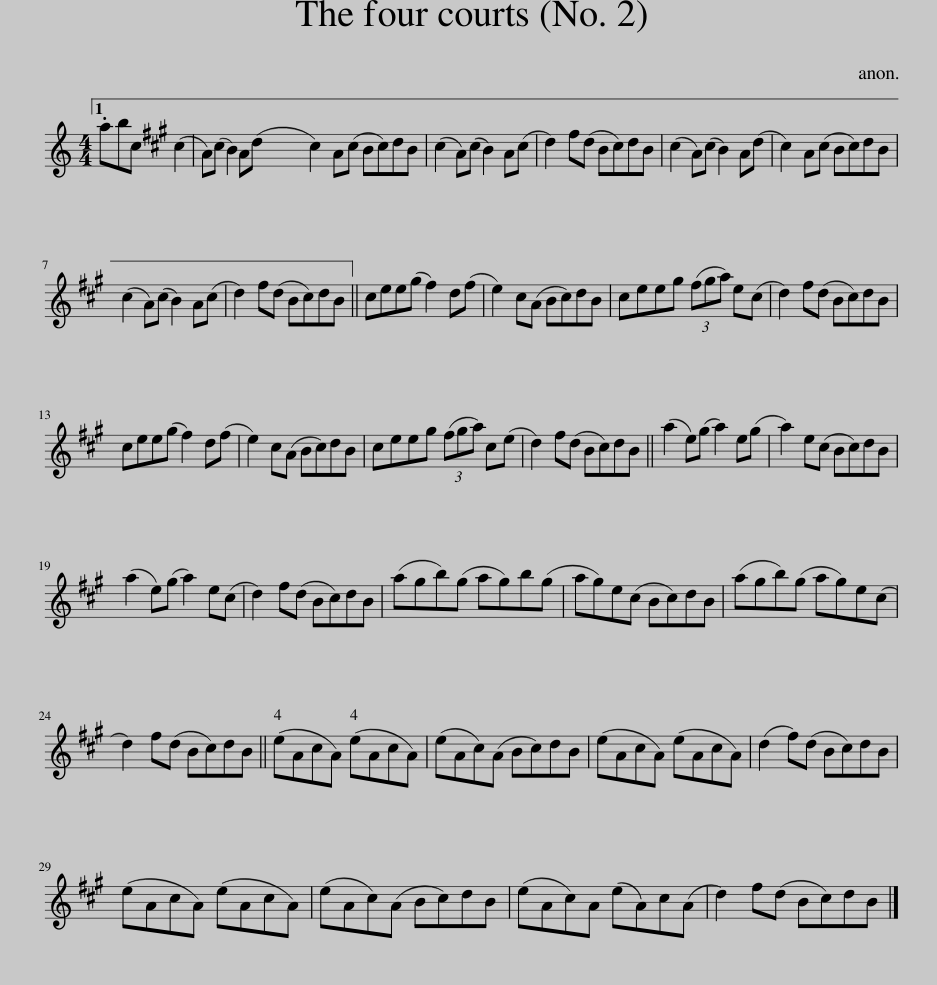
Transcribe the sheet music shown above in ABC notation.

X:1
L:1/8
M:4/4
I:linebreak $
K:C
V:1 treble
V:1
 .abc (^c2 A)(c B2) A(d | ^c2) A(c Bc)dB | (^c2 A)(c B2) A(c | d2) ^f(d B^c)dB | (^c2 A)(c B2) A(d | %5
 ^c2) A(c Bc)dB |$ (^c2 A)(c B2) A(c | d2) ^f(d B^c)dB || ^cee(^g ^f2) d(f | e2) ^c(A Bc)dB | %10
 ^cee^g (3(^fga) e(c | d2) ^f(d B^c)dB |$ ^cee(^g ^f2) d(f | e2) ^c(A Bc)dB | ^cee^g (3(^fga) c(e | %15
 d2) ^f(d B^c)dB || (a2 e)(^g a2) e(g | a2) e(^c Bc)dB |$ (a2 e)(^g a2) e(^c | d2) ^f(d B^c)dB | %20
 (a^gb)(g ag)b(g | a^g)e(^c Bc)dB | (a^gb)(g ag)e(^c |$ d2) ^f(d B^c)dB || (eA^cA) (eAcA) | %25
 (eA^c)(A Bc)dB | (eA^cA) (eAcA) | (d2 ^f)(d B^c)dB |$ (eA^cA) (eAcA) | (eA^c)(A Bc)dB | %30
 (eA^c)A (eA)c(A | d2) ^f(d B^c)dB |] %32
